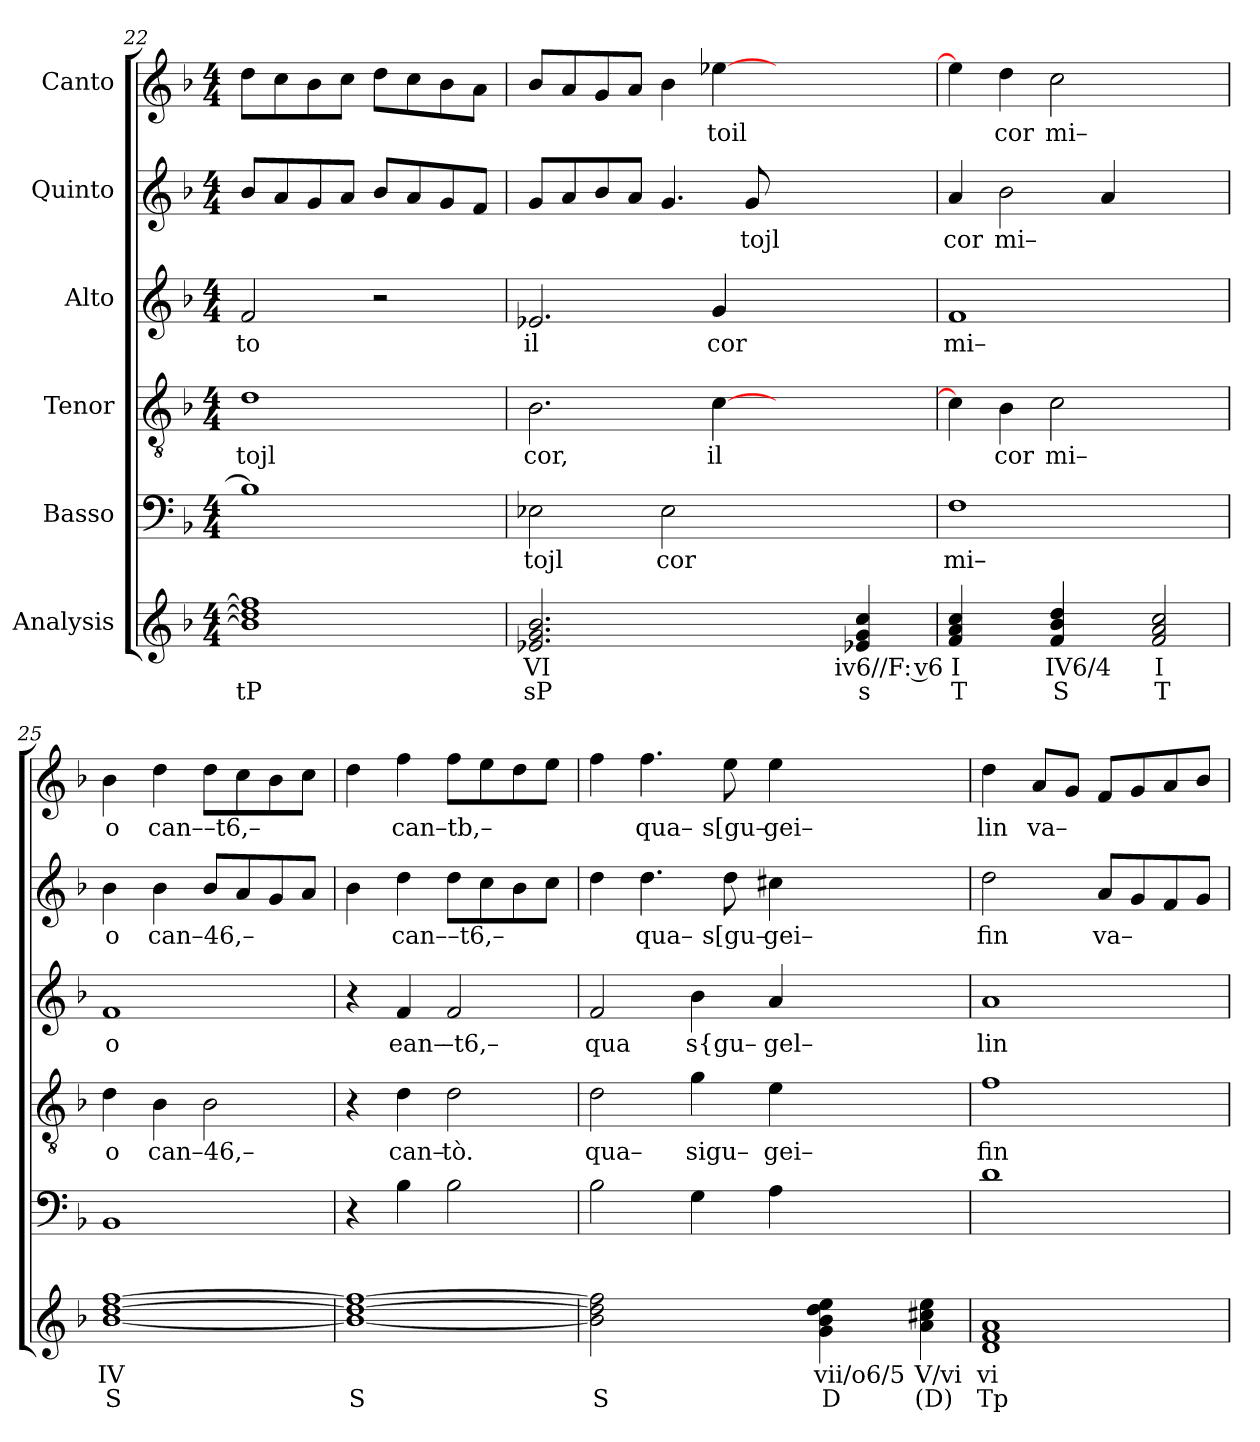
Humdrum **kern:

**kern	**text	**text	**kern	**text	**kern	**text	**kern	**text	**kern	**text	**kern	**text
*part6	*part6	*part6	*part5	*part5	*part4	*part4	*part3	*part3	*part2	*part2	*part1	*part1
*staff6	*staff6	*staff6	*staff5	*staff5	*staff4	*staff4	*staff3	*staff3	*staff2	*staff2	*staff1	*staff1
*I"Analysis	*	*	*I"Basso	*	*I"Tenor	*	*I"Alto	*	*I"Quinto	*	*I"Canto	*
*	*	*	*clefF4	*	*clefGv2	*	*clefG2	*	*clefG2	*	*clefG2	*
*k[b-]	*	*	*k[b-]	*	*k[b-]	*	*k[b-]	*	*k[b-]	*	*k[b-]	*
*	*	*	*F:	*	*F:	*	*F:	*	*F:	*	*F:	*
*M4/4	*	*	*M4/4	*	*M4/4	*	*M4/4	*	*M4/4	*	*M4/4	*
=22	=22	=22	=22	=22	=22	=22	=22	=22	=22	=22	=22	=22
!	!	!	!	!	!	!LO:LY:b	!	!	!	!	!	!
!	!	!	!	!	!	!	!	!LO:LY:b	!	!	!	!
1b-] 1dd] 1ff]	.	tP	1B-]	.	1d	tojl	2f/	to	8b-/L	.	8dd\L	.
.	.	.	.	.	.	.	.	.	8a/	.	8cc\	.
.	.	.	.	.	.	.	.	.	8g/	.	8b-\	.
.	.	.	.	.	.	.	.	.	8a/J	.	8cc\J	.
.	.	.	.	.	.	.	2r	.	8b-/L	.	8dd\L	.
.	.	.	.	.	.	.	.	.	8a/	.	8cc\	.
.	.	.	.	.	.	.	.	.	8g/	.	8b-\	.
.	.	.	.	.	.	.	.	.	8f/J	.	8a\J	.
=23	=23	=23	=23	=23	=23	=23	=23	=23	=23	=23	=23	=23
!	!	!	!	!LO:LY:b	!	!	!	!	!	!	!	!
!	!	!	!	!	!	!LO:LY:b	!	!	!	!	!	!
!	!	!	!	!	!	!	!	!LO:LY:b	!	!	!	!
2.e-X 2.g 2.b-	VI	sP	2E-X\	tojl	2.B-\	cor,	2.e-X/	il	8g/L	.	8b-/L	.
.	.	.	.	.	.	.	.	.	8a/	.	8a/	.
.	.	.	.	.	.	.	.	.	8b-/	.	8g/	.
.	.	.	.	.	.	.	.	.	8a/J	.	8a/J	.
!	!	!	!	!LO:LY:b	!	!	!	!	!	!	!	!
.	.	.	2E-\	cor	.	.	.	.	4.g/	.	4b-\	.
!	!	!	!	!	!	!LO:LY:b	!	!	!	!	!	!
!	!	!	!	!	!	!	!	!LO:LY:b	!	!	!	!
!	!	!	!	!	!	!	!	!	!	!	!	!LO:LY:b
2.ryy	.	.	.	.	[4c\	il	4g/	cor	.	.	[4ee-X\	toil
!	!	!	!	!	!	!	!	!	!	!LO:LY:b	!	!
.	.	.	.	.	.	.	.	.	8g/	tojl	.	.
.	.	.	2.ryy	.	2.ryy	.	2.ryy	.	2.ryy	.	2.ryy	.
4e-X 4g 4cc	iv6//F: v6	s	.	.	.	.	.	.	.	.	.	.
=24	=24	=24	=24	=24	=24	=24	=24	=24	=24	=24	=24	=24
!	!	!	!	!LO:LY:b	!	!	!	!	!	!	!	!
!	!	!	!	!	!	!	!	!LO:LY:b	!	!	!	!
!	!	!	!	!	!	!	!	!	!	!LO:LY:b	!	!
4f 4a 4cc	I	T	1F	mi–	4c\]	.	1f	mi–	4a/	cor	4ee-\]	.
!	!	!	!	!	!	!LO:LY:b	!	!	!	!	!	!
!	!	!	!	!	!	!	!	!	!	!LO:LY:b	!	!
!	!	!	!	!	!	!	!	!	!	!	!	!LO:LY:b
4ryy	.	.	.	.	4B-\	cor	.	.	2b-\	mi–	4dd\	cor
!	!	!	!	!	!	!LO:LY:b	!	!	!	!	!	!
!	!	!	!	!	!	!	!	!	!	!	!	!LO:LY:b
4f 4b- 4dd	IV6/4	S	.	.	2c\	mi–	.	.	.	.	2cc\	mi–
4ryy	.	.	.	.	.	.	.	.	4a/	.	.	.
2f 2a 2cc	I	T	2ryy	.	2ryy	.	2ryy	.	2ryy	.	2ryy	.
=25	=25	=25	=25	=25	=25	=25	=25	=25	=25	=25	=25	=25
!	!	!	!	!	!	!LO:LY:b	!	!	!	!	!	!
!	!	!	!	!	!	!	!	!LO:LY:b	!	!	!	!
!	!	!	!	!	!	!	!	!	!	!LO:LY:b	!	!
!	!	!	!	!	!	!	!	!	!	!	!	!LO:LY:b
[1b- [1dd [1ff	IV	S	1BB-	.	4d\	o	1f	o	4b-\	o	4b-\	o
!	!	!	!	!	!	!LO:LY:b	!	!	!	!	!	!
!	!	!	!	!	!	!	!	!	!	!LO:LY:b	!	!
!	!	!	!	!	!	!	!	!	!	!	!	!LO:LY:b
.	.	.	.	.	4B-\	can–46,–	.	.	4b-\	can–46,–	4dd\	can––t6,–
.	.	.	.	.	2B-\	.	.	.	8b-/L	.	8dd\L	.
.	.	.	.	.	.	.	.	.	8a/	.	8cc\	.
.	.	.	.	.	.	.	.	.	8g/	.	8b-\	.
.	.	.	.	.	.	.	.	.	8a/J	.	8cc\J	.
=26	=26	=26	=26	=26	=26	=26	=26	=26	=26	=26	=26	=26
1b-_ 1dd_ 1ff_	.	S	4r	.	4r	.	4r	.	4b-\	.	4dd\	.
!	!	!	!	!	!	!LO:LY:b	!	!	!	!	!	!
!	!	!	!	!	!	!	!	!LO:LY:b	!	!	!	!
!	!	!	!	!	!	!	!	!	!	!LO:LY:b	!	!
!	!	!	!	!	!	!	!	!	!	!	!	!LO:LY:b
.	.	.	4B-\	.	4d\	can–	4f/	ean–	4dd\	can––t6,–	4ff\	can–tb,–
!	!	!	!	!	!	!LO:LY:b	!	!	!	!	!	!
!	!	!	!	!	!	!	!	!LO:LY:b	!	!	!	!
.	.	.	2B-\	.	2d\	tò.	2f/	–t6,–	8dd\L	.	8ff\L	.
.	.	.	.	.	.	.	.	.	8cc\	.	8ee\	.
.	.	.	.	.	.	.	.	.	8b-\	.	8dd\	.
.	.	.	.	.	.	.	.	.	8cc\J	.	8ee\J	.
=27	=27	=27	=27	=27	=27	=27	=27	=27	=27	=27	=27	=27
!	!	!	!	!	!	!LO:LY:b	!	!	!	!	!	!
!	!	!	!	!	!	!	!	!LO:LY:b	!	!	!	!
2b-] 2dd] 2ff]	.	S	2B-\	.	2d\	qua–	2f/	qua	4dd\	.	4ff\	.
!	!	!	!	!	!	!	!	!	!	!LO:LY:b	!	!
!	!	!	!	!	!	!	!	!	!	!	!	!LO:LY:b
.	.	.	.	.	.	.	.	.	4.dd\	qua–	4.ff\	qua–
!	!	!	!	!	!	!LO:LY:b	!	!	!	!	!	!
!	!	!	!	!	!	!	!	!LO:LY:b	!	!	!	!
2ryy	.	.	4G\	.	4g\	sigu–	4b-\	s{gu–	.	.	.	.
!	!	!	!	!	!	!	!	!	!	!LO:LY:b	!	!
!	!	!	!	!	!	!	!	!	!	!	!	!LO:LY:b
.	.	.	.	.	.	.	.	.	8dd\	s[gu–	8ee\	s[gu–
!	!	!	!	!	!	!LO:LY:b	!	!	!	!	!	!
!	!	!	!	!	!	!	!	!LO:LY:b	!	!	!	!
!	!	!	!	!	!	!	!	!	!	!LO:LY:b	!	!
!	!	!	!	!	!	!	!	!	!	!	!	!LO:LY:b
.	.	.	4A\	.	4e\	gei–	4a/	gel–	4cc#X\	gei–	4ee\	gei–
4g 4b- 4dd 4ee	vii/o6/5	D	2.ryy	.	2.ryy	.	2.ryy	.	2.ryy	.	2.ryy	.
4ryy	.	.	.	.	.	.	.	.	.	.	.	.
4a 4cc#X 4ee	V/vi	(D)	.	.	.	.	.	.	.	.	.	.
=28	=28	=28	=28	=28	=28	=28	=28	=28	=28	=28	=28	=28
!	!	!	!	!	!	!LO:LY:b	!	!	!	!	!	!
!	!	!	!	!	!	!	!	!LO:LY:b	!	!	!	!
!	!	!	!	!	!	!	!	!	!	!LO:LY:b	!	!
!	!	!	!	!	!	!	!	!	!	!	!	!LO:LY:b
1d 1f 1a	vi	Tp	1d	.	1f	fin	1a	lin	2dd\	fin	4dd\	lin
!	!	!	!	!	!	!	!	!	!	!	!	!LO:LY:b
.	.	.	.	.	.	.	.	.	.	.	8a/L	va–
.	.	.	.	.	.	.	.	.	.	.	8g/J	.
!	!	!	!	!	!	!	!	!	!	!LO:LY:b	!	!
.	.	.	.	.	.	.	.	.	8a/L	va–	8f/L	.
.	.	.	.	.	.	.	.	.	8g/	.	8g/	.
.	.	.	.	.	.	.	.	.	8f/	.	8a/	.
.	.	.	.	.	.	.	.	.	8g/J	.	8b-/J	.
=	=	=	=	=	=	=	=	=	=	=	=	=
*-	*-	*-	*-	*-	*-	*-	*-	*-	*-	*-	*-	*-
